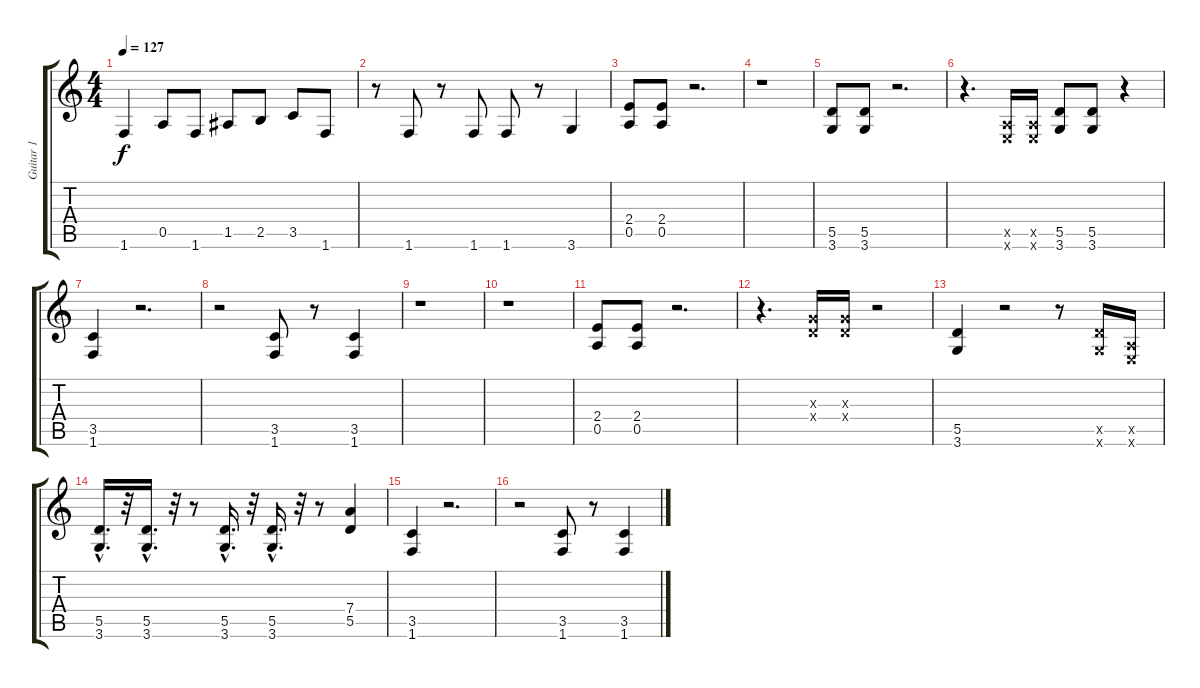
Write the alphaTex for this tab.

\track ("Guitar 1" "Guitar 1") {instrument overdrivenguitar}
\staff {score tabs}
\tuning (E4 B3 G3 D3 A2 E2) {hide}
\ts (4 4)
\tempo 127
\clef g2
\ks c
1.6.4{dy f} 0.5.8 1.6.8 1.5.8 2.5.8 3.5.8 1.6.8 |
r.8 1.6.8 r.8 1.6.8 1.6.8 r.8 3.6.4 |
(2.4 0.5).8 (2.4 0.5).8 r.2{d} |
r.1 |
(5.5 3.6).8 (5.5 3.6).8 r.2{d} |
r.4{d} (0.5{x} 0.6{x}).16 (0.5{x} 0.6{x}).16 (5.5 3.6).8 (5.5 3.6).8 r.4 |
(3.5 1.6).4 r.2{d} |
r.2 (3.5 1.6).8 r.8 (3.5 1.6).4 |
r.1 |
r.1 |
(2.4 0.5).8 (2.4 0.5).8 r.2{d} |
r.4{d} (0.3{x} 0.4{x}).16 (0.3{x} 0.4{x}).16 r.2 |
(5.5 3.6).4 r.2 r.8 (5.5{x} 3.6{x}).16 (0.5{x} 0.6{x}).16 |
(5.5{hac} 3.6{hac}).16{d} r.32 (5.5{hac} 3.6{hac}).16{d} r.32 r.8 (5.5{hac} 3.6{hac}).16{d} r.32 (5.5{hac} 3.6{hac}).16{d} r.32 r.8 (7.4 5.5).4 |
(3.5 1.6).4 r.2{d} |
r.2 (3.5 1.6).8 r.8 (3.5 1.6).4
